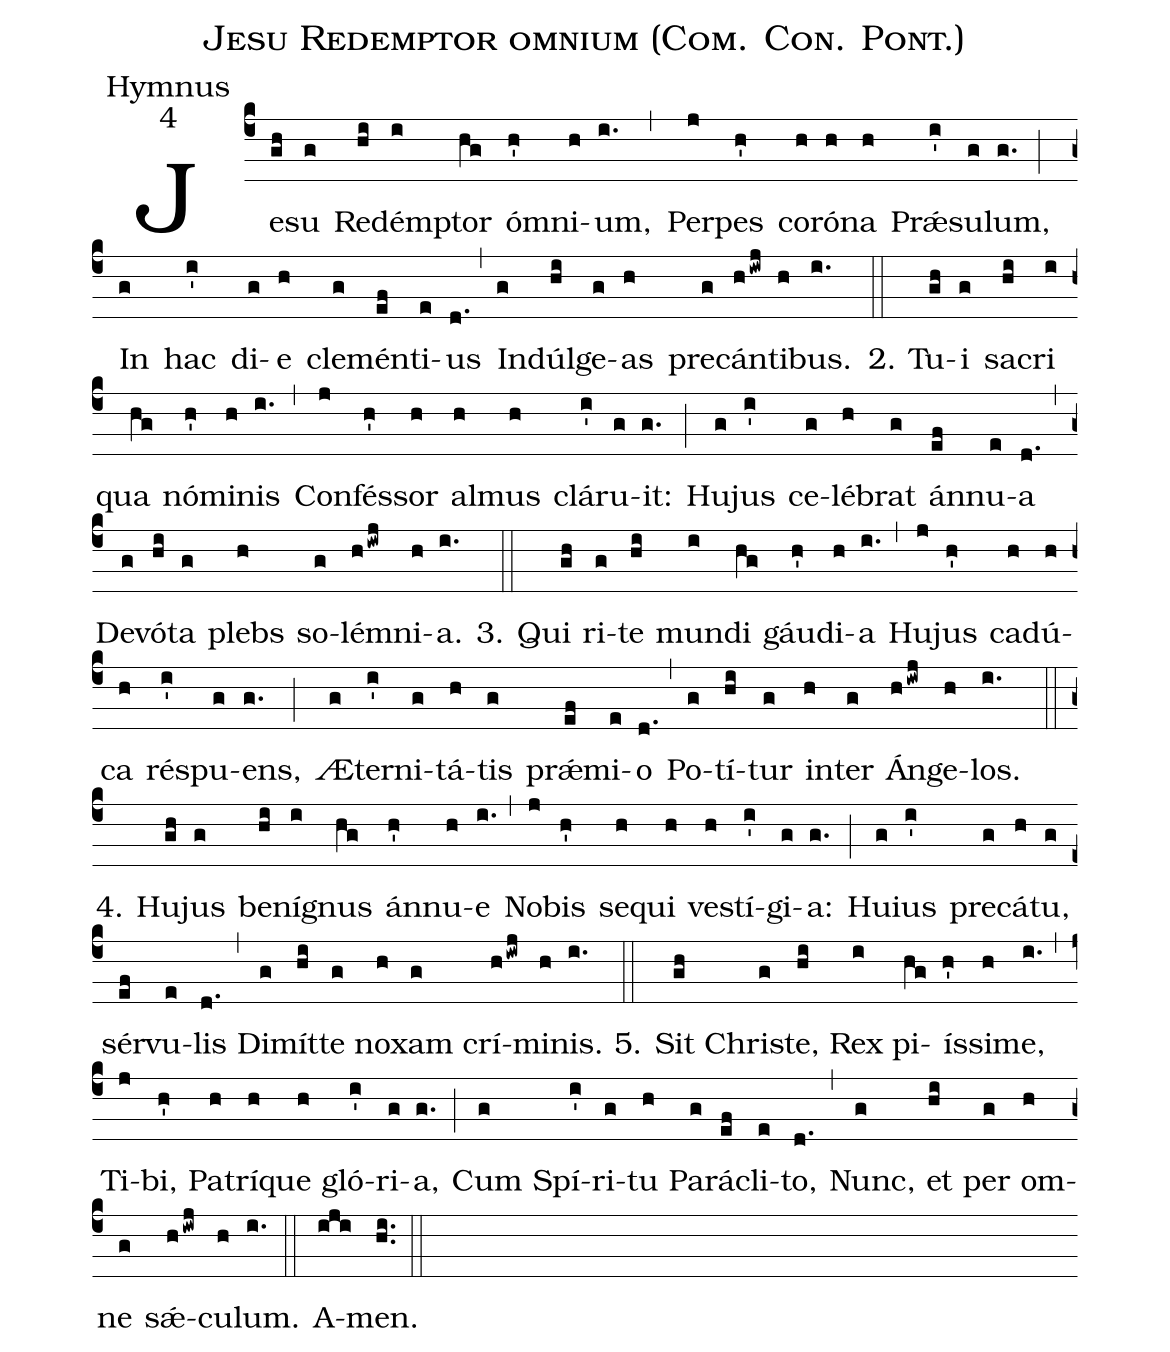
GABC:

name:Jesu Redemptor omnium (Com. Con. Pont.);
office-part:Hymnus;
mode:4;
%%
(c4)Je(gh)su(g) Re(hi)dém(i)ptor(hg) óm(h')ni(h)um,(i.) (,)
Per(j)pes(h') co(h)ró(h)na(h) Prǽ(i')su(g)lum,(g.) (;)
In(g) hac(i') di(g)e(h) cle(g)mén(ef)ti(e)us(d.) (,)
In(g)dúl(hi)ge(g)as(h) pre(g)cán(hiwj)ti(h)bus.(i.) (::)

2. Tu(gh)i(g) sa(hi)cri(i) qua(hg) nó(h')mi(h)nis(i.) (,)
Con(j)fés(h')sor(h) al(h)mus(h) clá(i')ru(g)it:(g.) (;)
Hu(g)jus(i') ce(g)lé(h)brat(g) án(ef)nu(e)a(d.) (,)
De(g)vó(hi)ta(g) plebs(h) so(g)lém(hiwj)ni(h)a.(i.) (::)

3. Qui(gh) ri(g)te(hi) mun(i)di(hg) gáu(h')di(h)a(i.) (,)
Hu(j)jus(h') ca(h)dú(h)ca(h) ré(i')spu(g)ens,(g.) (;)
Æ(g)ter(i')ni(g)tá(h)tis(g) prǽ(ef)mi(e)o(d.) (,)
Po(g)tí(hi)tur(g) in(h)ter(g) Án(hiwj)ge(h)los.(i.) (::)

4. Hu(gh)jus(g) be(hi)ní(i)gnus(hg) án(h')nu(h)e(i.) (,)
No(j)bis(h') se(h)qui(h) ve(h)stí(i')gi(g)a:(g.) (;)
Hu(g)ius(i') pre(g)cá(h)tu,(g) sér(ef)vu(e)lis(d.) (,)
Di(g)mít(hi)te(g) no(h)xam(g) crí(hiwj)mi(h)nis.(i.) (::)

5. Sit(gh) Chri(g)ste,(hi) Rex(i) pi(hg)ís(h')si(h)me,(i.) (,)
Ti(j)bi,(h') Pa(h)trí(h)que(h) gló(i')ri(g)a,(g.) (;)
Cum(g) Spí(i')ri(g)tu(h) Pa(g)rá(ef)cli(e)to,(d.) (,)
Nunc,(g) et(hi) per(g) om(h)ne(g) sǽ(hiwj)cu(h)lum.(i.) (::)
A(iji)men.(hi..) (::)
